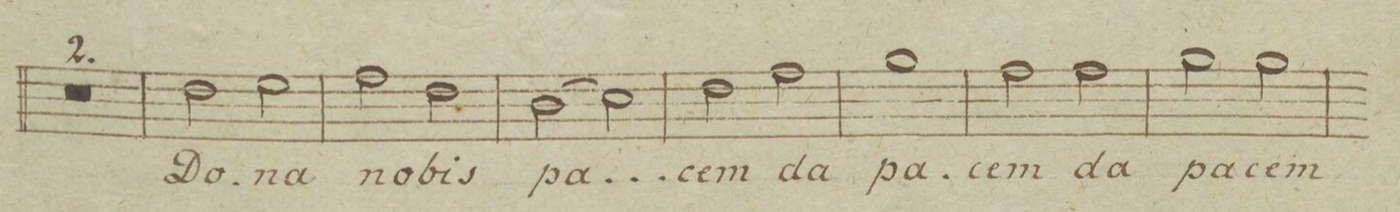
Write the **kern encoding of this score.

**kern	**text	**dynam
*I"Canto	*	*
*clefC1	*	*
*k[b-e-]	*	*
*met(c|)	*	*
*M2/2	*	*
0r	.	.
=70	=70	=70
=71	=71	=71
2b-\	Do-	.
2cc\	-na	.
=72	=72	=72
2dd\	no-	.
2b-\	-bis	.
=73	=73	=73
(2g\	pa-	.
2a\)	.	.
=74	=74	=74
2b-\	-cem	.
2dd\	da	.
=75	=75	=75
1ee-	pa-	.
=76	=76	=76
2dd\	-cem	.
2dd\	da	.
=77	=77	=77
2ee-\	pa-	.
2ee-\	-cem	.
=78	=78	=78
*-	*-	*-
